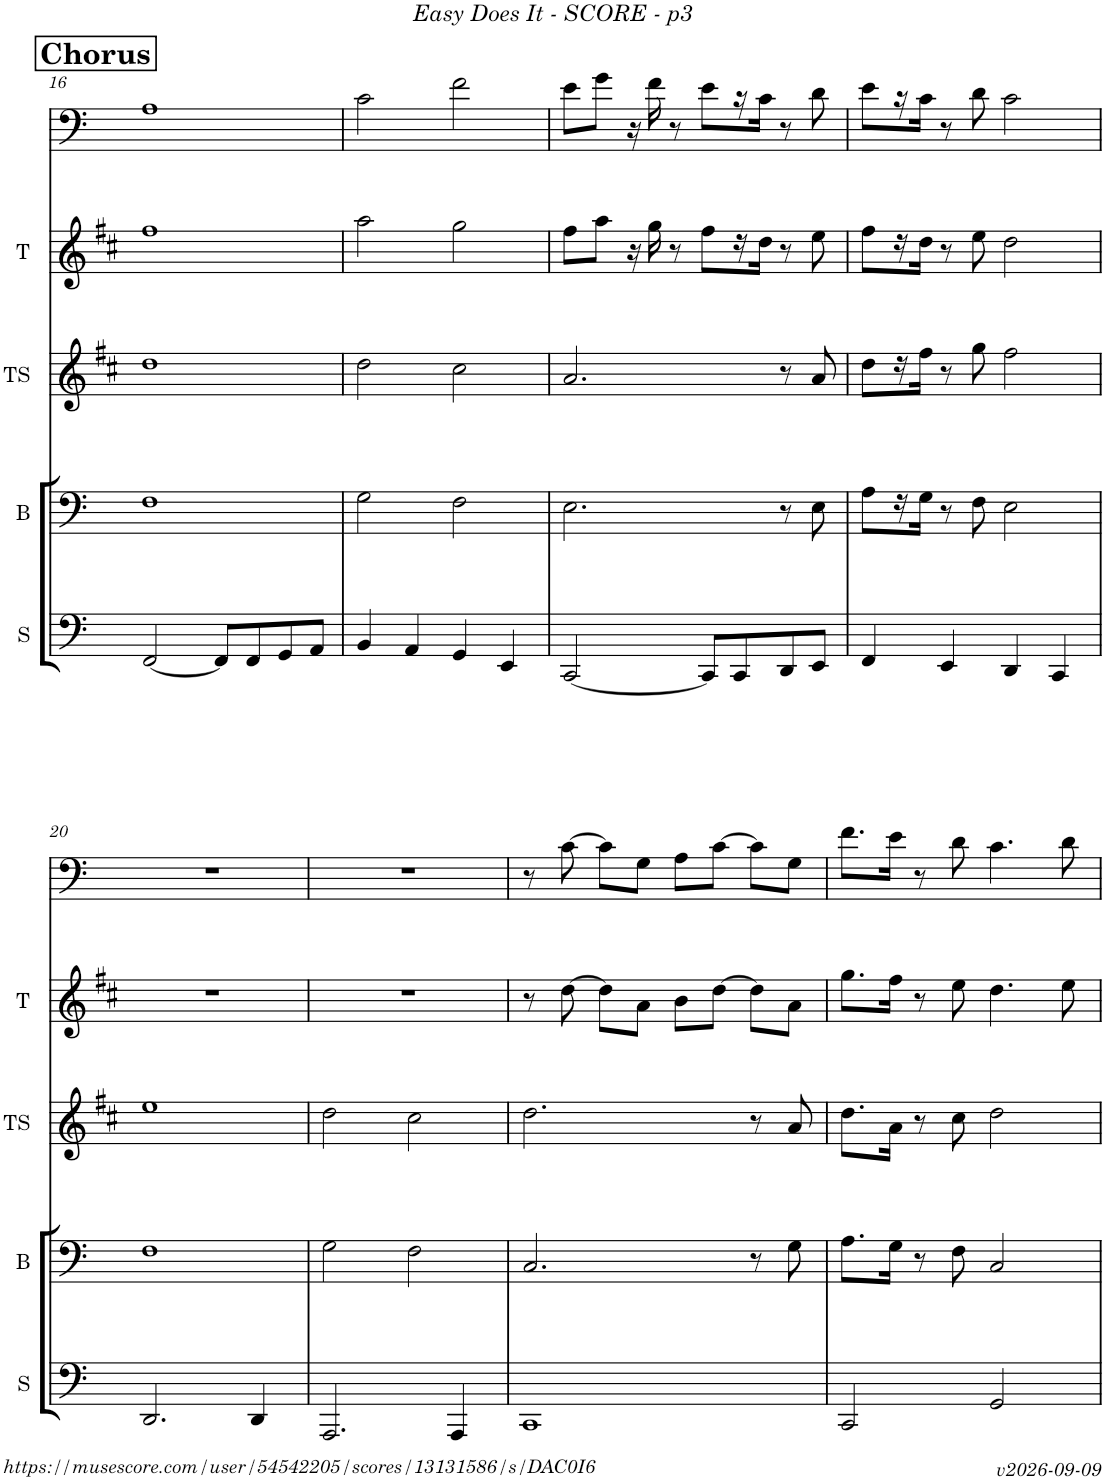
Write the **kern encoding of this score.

**kern	**kern	**kern	**kern	**kern
*part5	*part4	*part3	*part2	*part1
*staff5	*staff4	*staff3	*staff2	*staff1
*I"Sousa	*I"Trombone	*I"Tenor Sax	*I"Trumpet	*I"Buddy
*I'S	*	*I'TS	*I'T	*
!!LO:PB:g=z
*clefF4	*clefF4	*clefG2	*clefG2	*clefF4
*	*	*Trd8c14	*Trd1c2	*
*k[]	*k[]	*k[f#c#]	*k[f#c#]	*k[]
*M4/4	*M4/4	*M4/4	*M4/4	*M4/4
!!LO:REH:place=s1:a:B:cj:fs=14:t=Chorus
=16	=16	=16	=16	=16
[2FF/	1F	1dd	1ff#	1A
8FF/L]	.	.	.	.
8FF/	.	.	.	.
8GG/	.	.	.	.
8AA/J	.	.	.	.
=17	=17	=17	=17	=17
4BB/	2G\	2dd\	2aa\	2c\
4AA/	.	.	.	.
4GG/	2F\	2cc#\	2gg\	2f\
4EE/	.	.	.	.
=18	=18	=18	=18	=18
[2CC/	2.E\	2.a/	8ff#\L	8e\L
.	.	.	8aa\J	8g\J
.	.	.	16r	16r
.	.	.	16gg\	16f\
.	.	.	8r	8r
8CC/L]	.	.	8ff#\L	8e\L
8CC/	.	.	16r	16r
.	.	.	16dd\JJ	16c\JJ
8DD/	8r	8r	8r	8r
8EE/J	8E\	8a/	8ee\	8d\
=19	=19	=19	=19	=19
4FF/	8A\L	8dd\L	8ff#\L	8e\L
.	16r	16r	16r	16r
.	16G\JJ	16ff#\JJ	16dd\JJ	16c\JJ
4EE/	8r	8r	8r	8r
.	8F\	8gg\	8ee\	8d\
4DD/	2E\	2ff#\	2dd\	2c\
4CC/	.	.	.	.
!!LO:LB:g=z
=20	=20	=20	=20	=20
2.DD/	1F	1ee	1r	1r
4DD/	.	.	.	.
=21	=21	=21	=21	=21
2.AAA/	2G\	2dd\	1r	1r
.	2F\	2cc#\	.	.
4AAA/	.	.	.	.
=22	=22	=22	=22	=22
1CC	2.C/	2.dd\	8r	8r
.	.	.	[8dd\	[8c\
.	.	.	8dd\L]	8c\L]
.	.	.	8a\J	8G\J
.	.	.	8b\L	8A\L
.	.	.	[8dd\J	[8c\J
.	8r	8r	8dd\L]	8c\L]
.	8G\	8a/	8a\J	8G\J
=23	=23	=23	=23	=23
2CC/	8.A\L	8.dd\L	8.gg\L	8.f\L
.	16G\Jk	16a\Jk	16ff#\Jk	16e\Jk
.	8r	8r	8r	8r
.	8F\	8cc#\	8ee\	8d\
2GG/	2C/	2dd\	4.dd\	4.c\
.	.	.	8ee\	8d\
=	=	=	=	=
*-	*-	*-	*-	*-
